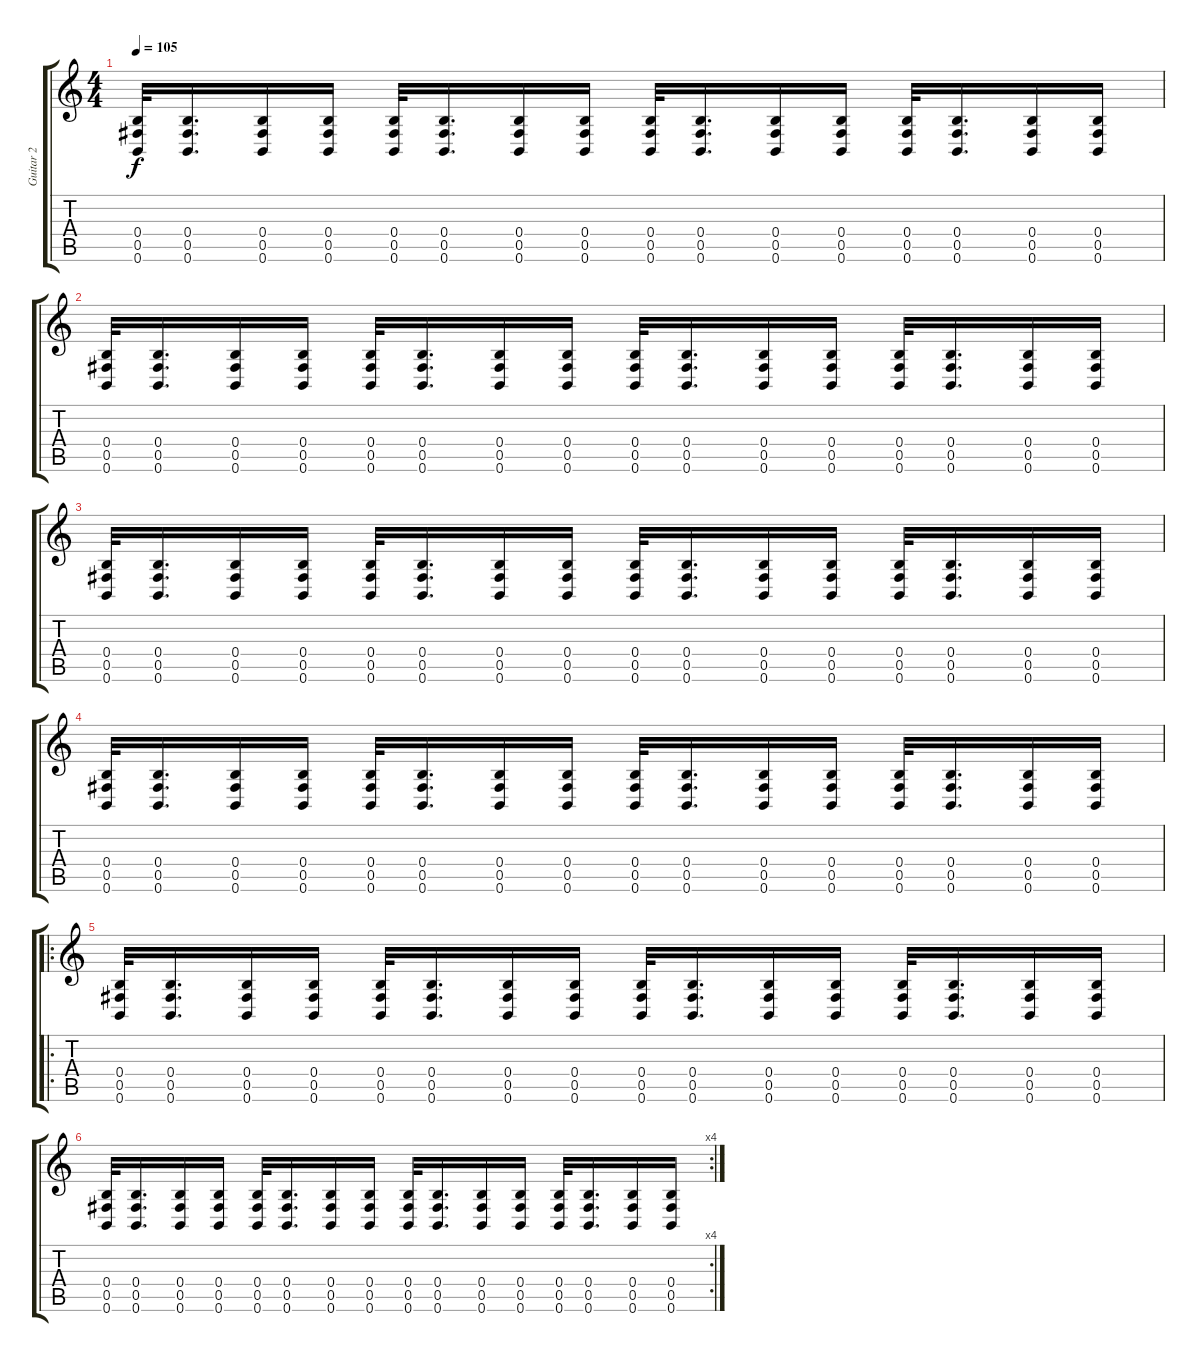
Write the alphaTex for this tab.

\track ("Guitar 2" "Guitar 2") {instrument overdrivenguitar}
\staff {score tabs}
\tuning (Db4 Ab3 E3 B2 Gb2 B1) {hide}
\ts (4 4)
\tempo 105
\clef g2
\ks c
(0.4 0.5 0.6).32{dy f} (0.4 0.5 0.6).16{d} (0.4 0.5 0.6).16 (0.4 0.5 0.6).16 (0.4 0.5 0.6).32 (0.4 0.5 0.6).16{d} (0.4 0.5 0.6).16 (0.4 0.5 0.6).16 (0.4 0.5 0.6).32 (0.4 0.5 0.6).16{d} (0.4 0.5 0.6).16 (0.4 0.5 0.6).16 (0.4 0.5 0.6).32 (0.4 0.5 0.6).16{d} (0.4 0.5 0.6).16 (0.4 0.5 0.6).16 |
(0.4 0.5 0.6).32 (0.4 0.5 0.6).16{d} (0.4 0.5 0.6).16 (0.4 0.5 0.6).16 (0.4 0.5 0.6).32 (0.4 0.5 0.6).16{d} (0.4 0.5 0.6).16 (0.4 0.5 0.6).16 (0.4 0.5 0.6).32 (0.4 0.5 0.6).16{d} (0.4 0.5 0.6).16 (0.4 0.5 0.6).16 (0.4 0.5 0.6).32 (0.4 0.5 0.6).16{d} (0.4 0.5 0.6).16 (0.4 0.5 0.6).16 |
(0.4 0.5 0.6).32 (0.4 0.5 0.6).16{d} (0.4 0.5 0.6).16 (0.4 0.5 0.6).16 (0.4 0.5 0.6).32 (0.4 0.5 0.6).16{d} (0.4 0.5 0.6).16 (0.4 0.5 0.6).16 (0.4 0.5 0.6).32 (0.4 0.5 0.6).16{d} (0.4 0.5 0.6).16 (0.4 0.5 0.6).16 (0.4 0.5 0.6).32 (0.4 0.5 0.6).16{d} (0.4 0.5 0.6).16 (0.4 0.5 0.6).16 |
(0.4 0.5 0.6).32 (0.4 0.5 0.6).16{d} (0.4 0.5 0.6).16 (0.4 0.5 0.6).16 (0.4 0.5 0.6).32 (0.4 0.5 0.6).16{d} (0.4 0.5 0.6).16 (0.4 0.5 0.6).16 (0.4 0.5 0.6).32 (0.4 0.5 0.6).16{d} (0.4 0.5 0.6).16 (0.4 0.5 0.6).16 (0.4 0.5 0.6).32 (0.4 0.5 0.6).16{d} (0.4 0.5 0.6).16 (0.4 0.5 0.6).16 |
\ro
(0.4 0.5 0.6).32 (0.4 0.5 0.6).16{d} (0.4 0.5 0.6).16 (0.4 0.5 0.6).16 (0.4 0.5 0.6).32 (0.4 0.5 0.6).16{d} (0.4 0.5 0.6).16 (0.4 0.5 0.6).16 (0.4 0.5 0.6).32 (0.4 0.5 0.6).16{d} (0.4 0.5 0.6).16 (0.4 0.5 0.6).16 (0.4 0.5 0.6).32 (0.4 0.5 0.6).16{d} (0.4 0.5 0.6).16 (0.4 0.5 0.6).16 |
\rc 4
(0.4 0.5 0.6).32 (0.4 0.5 0.6).16{d} (0.4 0.5 0.6).16 (0.4 0.5 0.6).16 (0.4 0.5 0.6).32 (0.4 0.5 0.6).16{d} (0.4 0.5 0.6).16 (0.4 0.5 0.6).16 (0.4 0.5 0.6).32 (0.4 0.5 0.6).16{d} (0.4 0.5 0.6).16 (0.4 0.5 0.6).16 (0.4 0.5 0.6).32 (0.4 0.5 0.6).16{d} (0.4 0.5 0.6).16 (0.4 0.5 0.6).16
